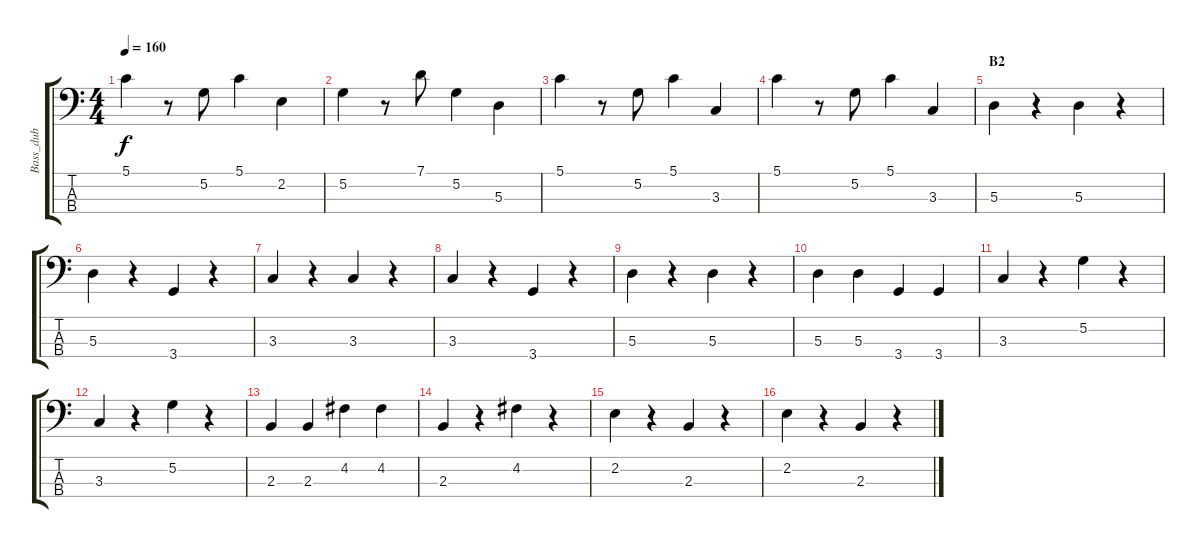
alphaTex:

\track ("Bass_dub" "Bass_dub") {instrument acousticbass}
\staff {score tabs}
\tuning (G2 D2 A1 E1) {hide}
\ts (4 4)
\tempo 160
\clef f4
\ks c
5.1.4{dy f} r.8 5.2.8 5.1.4 2.2.4 |
5.2.4 r.8 7.1.8 5.2.4 5.3.4 |
5.1.4 r.8 5.2.8 5.1.4 3.3.4 |
5.1.4 r.8 5.2.8 5.1.4 3.3.4 |
\section ("" "B2")
5.3.4 r.4 5.3.4 r.4 |
5.3.4 r.4 3.4.4 r.4 |
3.3.4 r.4 3.3.4 r.4 |
3.3.4 r.4 3.4.4 r.4 |
5.3.4 r.4 5.3.4 r.4 |
5.3.4 5.3.4 3.4.4 3.4.4 |
3.3.4 r.4 5.2.4 r.4 |
3.3.4 r.4 5.2.4 r.4 |
2.3.4 2.3.4 4.2.4 4.2.4 |
2.3.4 r.4 4.2.4 r.4 |
2.2.4 r.4 2.3.4 r.4 |
2.2.4 r.4 2.3.4 r.4
